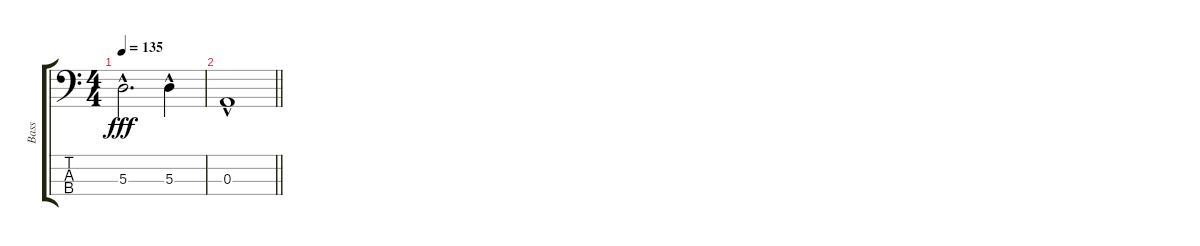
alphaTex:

\track ("Bass" "Bass") {instrument electricbassfinger}
\staff {score tabs}
\tuning (G2 D2 A1 E1) {hide}
\ts (4 4)
\tempo 135
\clef f4
\ks c
5.3{hac}.2{d dy fff volume 5} 5.3{hac}.4{volume 3} |
\barLineRight lightlight
0.3{hac}.1{volume 2}
